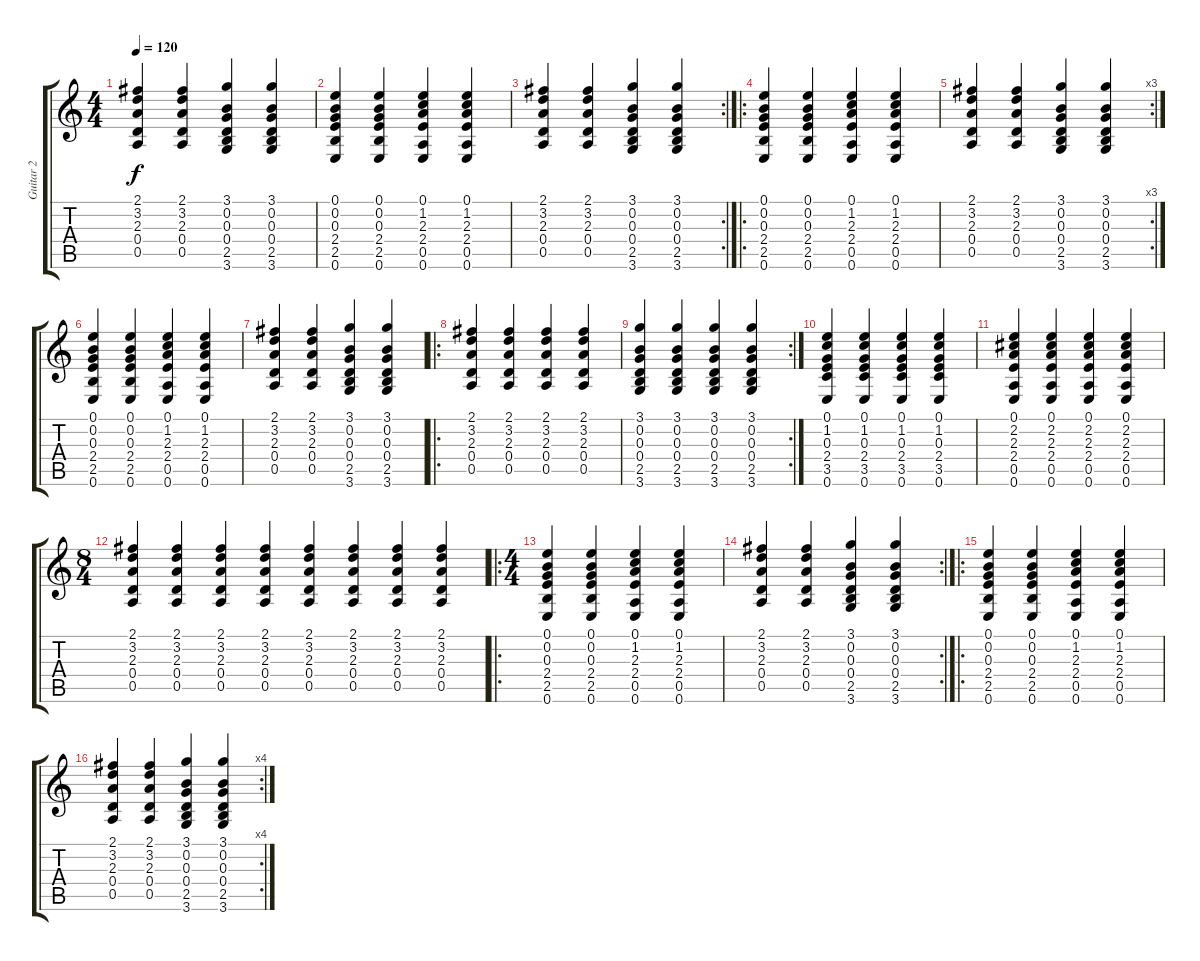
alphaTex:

\track ("Guitar 2" "Guitar 2") {instrument electricguitarclean}
\staff {score tabs}
\tuning (E4 B3 G3 D3 A2 E2) {hide}
\ts (4 4)
\tempo 120
\clef g2
\ks c
(2.1 3.2 2.3 0.4 0.5).4{dy f} (2.1 3.2 2.3 0.4 0.5).4 (3.1 0.2 0.3 0.4 2.5 3.6).4 (3.1 0.2 0.3 0.4 2.5 3.6).4 |
(0.1 0.2 0.3 2.4 2.5 0.6).4 (0.1 0.2 0.3 2.4 2.5 0.6).4 (0.1 1.2 2.3 2.4 0.5 0.6).4 (0.1 1.2 2.3 2.4 0.5 0.6).4 |
\rc 2
(2.1 3.2 2.3 0.4 0.5).4 (2.1 3.2 2.3 0.4 0.5).4 (3.1 0.2 0.3 0.4 2.5 3.6).4 (3.1 0.2 0.3 0.4 2.5 3.6).4 |
\ro
(0.1 0.2 0.3 2.4 2.5 0.6).4 (0.1 0.2 0.3 2.4 2.5 0.6).4 (0.1 1.2 2.3 2.4 0.5 0.6).4 (0.1 1.2 2.3 2.4 0.5 0.6).4 |
\rc 3
(2.1 3.2 2.3 0.4 0.5).4 (2.1 3.2 2.3 0.4 0.5).4 (3.1 0.2 0.3 0.4 2.5 3.6).4 (3.1 0.2 0.3 0.4 2.5 3.6).4 |
(0.1 0.2 0.3 2.4 2.5 0.6).4 (0.1 0.2 0.3 2.4 2.5 0.6).4 (0.1 1.2 2.3 2.4 0.5 0.6).4 (0.1 1.2 2.3 2.4 0.5 0.6).4 |
(2.1 3.2 2.3 0.4 0.5).4 (2.1 3.2 2.3 0.4 0.5).4 (3.1 0.2 0.3 0.4 2.5 3.6).4 (3.1 0.2 0.3 0.4 2.5 3.6).4 |
\ro
(2.1 3.2 2.3 0.4 0.5).4 (2.1 3.2 2.3 0.4 0.5).4 (2.1 3.2 2.3 0.4 0.5).4 (2.1 3.2 2.3 0.4 0.5).4 |
\rc 2
(3.1 0.2 0.3 0.4 2.5 3.6).4 (3.1 0.2 0.3 0.4 2.5 3.6).4 (3.1 0.2 0.3 0.4 2.5 3.6).4 (3.1 0.2 0.3 0.4 2.5 3.6).4 |
(0.1 1.2 0.3 2.4 3.5 0.6).4 (0.1 1.2 0.3 2.4 3.5 0.6).4 (0.1 1.2 0.3 2.4 3.5 0.6).4 (0.1 1.2 0.3 2.4 3.5 0.6).4 |
(0.1 2.2 2.3 2.4 0.5 0.6).4 (0.1 2.2 2.3 2.4 0.5 0.6).4 (0.1 2.2 2.3 2.4 0.5 0.6).4 (0.1 2.2 2.3 2.4 0.5 0.6).4 |
\ts (8 4)
(2.1 3.2 2.3 0.4 0.5).4 (2.1 3.2 2.3 0.4 0.5).4 (2.1 3.2 2.3 0.4 0.5).4 (2.1 3.2 2.3 0.4 0.5).4 (2.1 3.2 2.3 0.4 0.5).4 (2.1 3.2 2.3 0.4 0.5).4 (2.1 3.2 2.3 0.4 0.5).4 (2.1 3.2 2.3 0.4 0.5).4 |
\ro
\ts (4 4)
(0.1 0.2 0.3 2.4 2.5 0.6).4 (0.1 0.2 0.3 2.4 2.5 0.6).4 (0.1 1.2 2.3 2.4 0.5 0.6).4 (0.1 1.2 2.3 2.4 0.5 0.6).4 |
\rc 2
(2.1 3.2 2.3 0.4 0.5).4 (2.1 3.2 2.3 0.4 0.5).4 (3.1 0.2 0.3 0.4 2.5 3.6).4 (3.1 0.2 0.3 0.4 2.5 3.6).4 |
\ro
(0.1 0.2 0.3 2.4 2.5 0.6).4 (0.1 0.2 0.3 2.4 2.5 0.6).4 (0.1 1.2 2.3 2.4 0.5 0.6).4 (0.1 1.2 2.3 2.4 0.5 0.6).4 |
\rc 4
(2.1 3.2 2.3 0.4 0.5).4 (2.1 3.2 2.3 0.4 0.5).4 (3.1 0.2 0.3 0.4 2.5 3.6).4 (3.1 0.2 0.3 0.4 2.5 3.6).4
